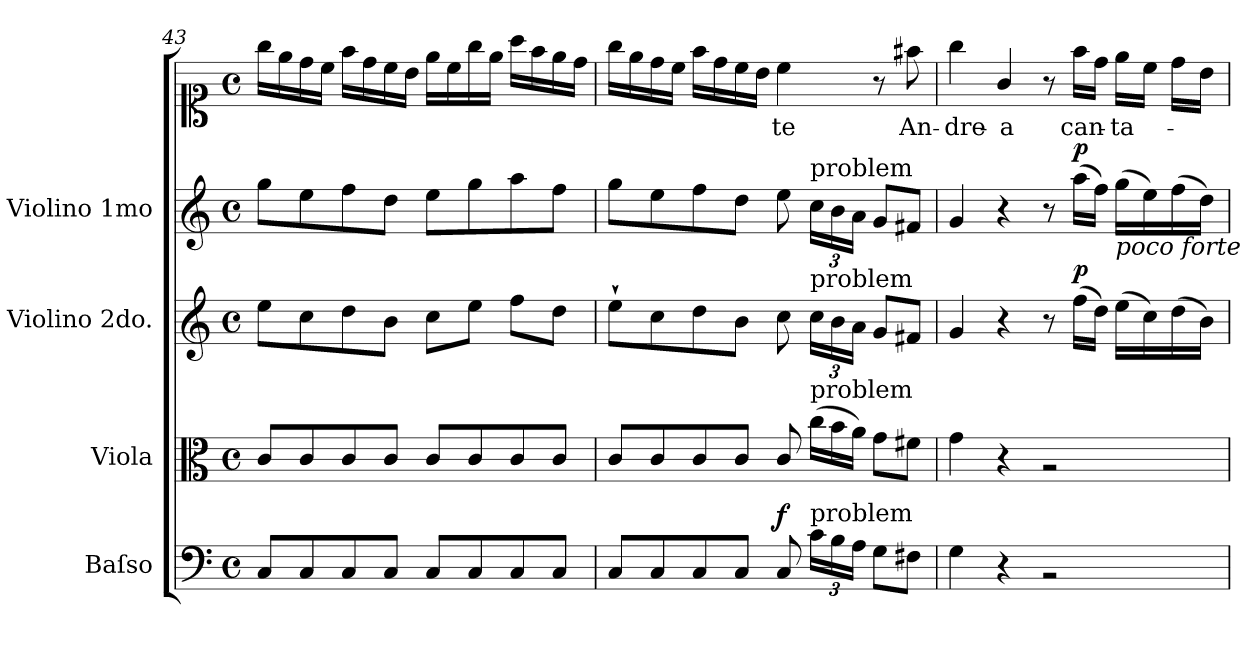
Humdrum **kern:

**kern	**dynam	**kern	**kern	**dynam	**kern	**dynam	**kern	**text
*part5	*part5	*part4	*part3	*part3	*part2	*part2	*part1	*part1
*staff5	*staff5	*staff4	*staff3	*staff3	*staff2	*staff2	*staff1	*staff1
*I"Baſso	*	*I"Viola	*I"Violino 2do.	*	*I"Violino 1mo	*	*	*
*	*	*I'vla	*	*	*I'vl I	*	*	*
*clefF4	*	*clefC3	*clefG2	*	*clefG2	*	*clefC1	*
*k[]	*	*k[]	*k[]	*	*k[]	*	*k[]	*
*M4/4	*	*M4/4	*M4/4	*	*M4/4	*	*M4/4	*
*met(c)	*	*met(c)	*met(c)	*	*met(c)	*	*met(c)	*
=43	=43	=43	=43	=43	=43	=43	=43	=43
8C/L	.	8c/L	8ee\L	.	8gg\L	.	16gg\LL	.
.	.	.	.	.	.	.	16ee\	.
8C/	.	8c/	8cc\	.	8ee\	.	16dd\	.
.	.	.	.	.	.	.	16cc\JJ	.
8C/	.	8c/	8dd\	.	8ff\	.	16ff\LL	.
.	.	.	.	.	.	.	16dd\	.
8C/J	.	8c/J	8b\J	.	8dd\J	.	16cc\	.
.	.	.	.	.	.	.	16b\JJ	.
8C/L	.	8c/L	8cc\L	.	8ee\L	.	16ee\LL	.
.	.	.	.	.	.	.	16cc\	.
8C/	.	8c/	8ee\J	.	8gg\	.	16gg\	.
.	.	.	.	.	.	.	16ee\JJ	.
8C/	.	8c/	8ff\L	.	8aa\	.	16aa\LL	.
.	.	.	.	.	.	.	16ff\	.
8C/J	.	8c/J	8dd\J	.	8ff\J	.	16ee\	.
.	.	.	.	.	.	.	16dd\JJ	.
=44	=44	=44	=44	=44	=44	=44	=44	=44
8C/L	.	8c/L	8ee`\L	.	8gg\L	.	16gg\LL	.
.	.	.	.	.	.	.	16ee\	.
8C/	.	8c/	8cc\	.	8ee\	.	16dd\	.
.	.	.	.	.	.	.	16cc\JJ	.
8C/	.	8c/	8dd\	.	8ff\	.	16ff\LL	.
.	.	.	.	.	.	.	16dd\	.
8C/J	.	8c/J	8b\J	.	8dd\J	.	16cc\	.
.	.	.	.	.	.	.	16b\JJ	.
!	!LO:DY:a	!	!	!	!	!	!	!
8C/	f	8c/	8cc\	.	8ee\	.	4cc\	-te
*	*	*Xtuplet	*	*	*	*	*	*
!	!	!	!	!	!LO:TX:a:t=problem	!	!	!
!	!	!	!LO:TX:a:t=problem	!	!	!	!	!
!	!	!LO:TX:a:t=problem	!	!	!	!	!	!
!LO:TX:a:t=problem	!	!	!	!	!	!	!	!
24c\LL	.	(24cc\LL	24cc\LL	.	24cc\LL	.	.	.
24B\	.	24b\	24b\	.	24b\	.	.	.
24A\JJ	.	24a\JJ)	24a\JJ	.	24a\JJ	.	.	.
8G\L	.	8g\L	8g/L	.	8g/L	.	8r	.
8F#X\J	.	8f#X\J	8f#X/J	.	8f#X/J	.	8ff#X\	An-
=45	=45	=45	=45	=45	=45	=45	=45	=45
4G\	.	4g\	4g/	.	4g/	.	4gg\	-dre-
4r	.	4r	4r	.	4r	.	4g/	-a
2rBB	.	2rA	8r	.	8r	.	8r	.
!	!	!	!	!LO:DY:a	!	!LO:DY:a	!	!
.	.	.	(16ff\LL	p	(16aa\LL	p	16ff\LL	can-
.	.	.	16dd\JJ)	.	16ff\JJ)	.	16dd\JJ	.
!	!	!	!	!	!LO:TX:b:i:t=poco forte	!	!	!
.	.	.	(16ee\LL	.	(16gg\LL	.	16ee\LL	-ta-
.	.	.	16cc\)	.	16ee\)	.	16cc\JJ	.
.	.	.	(16dd\	.	(16ff\	.	16dd\LL	.
.	.	.	16b\JJ)	.	16dd\JJ)	.	16b\JJ	.
=	=	=	=	=	=	=	=	=
*-	*-	*-	*-	*-	*-	*-	*-	*-
